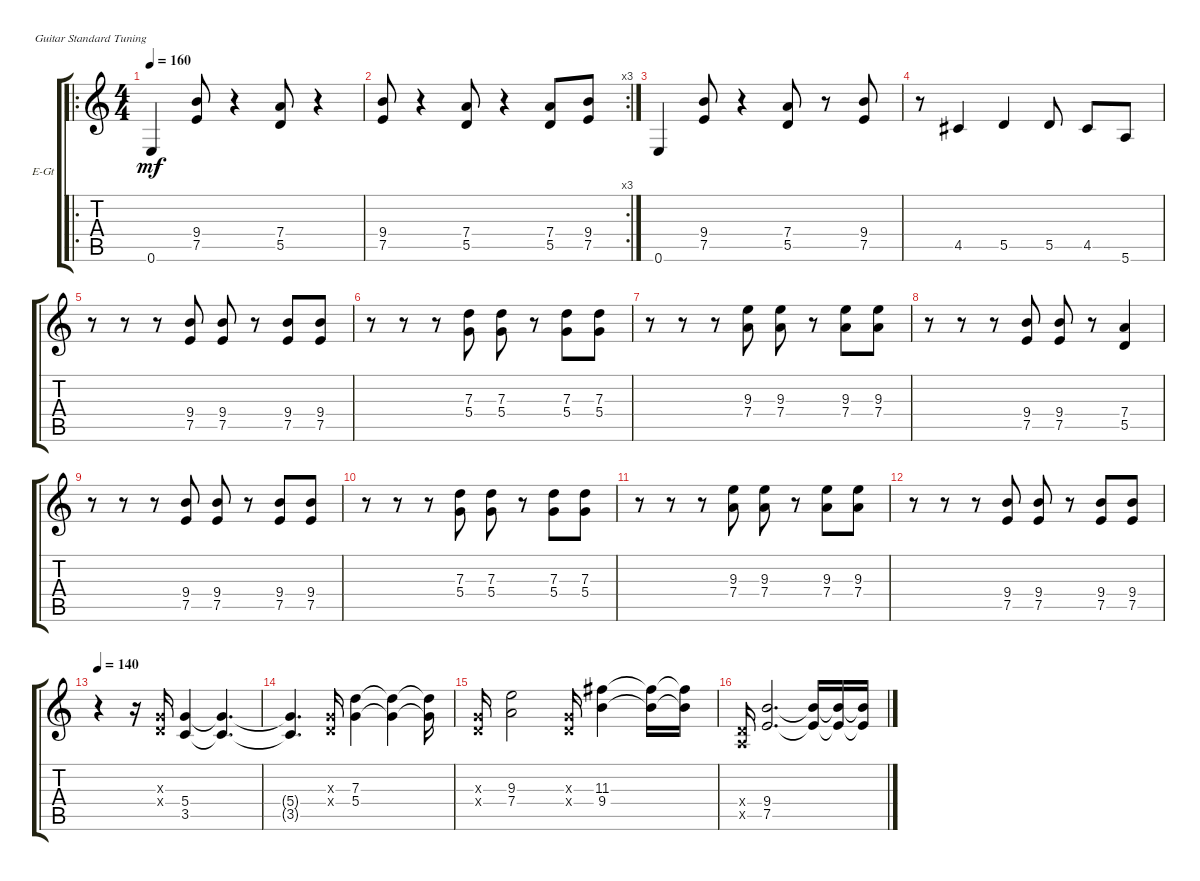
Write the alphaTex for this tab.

\defaultSystemsLayout 4
\bracketExtendMode groupsimilarinstruments
\firstSystemTrackNameOrientation horizontal
\otherSystemsTrackNameOrientation horizontal
\track ("Electric Guitar" "E-Gt") {instrument distortionguitar}
\staff {score tabs}
\tuning (E4 B3 G3 D3 A2 E2)
\ro
\ts (4 4)
\tempo 160
\clef g2
\ks c
0.6.4{dy mf instrument distortionguitar} (7.5 9.4).8 r.4 (5.5 7.4).8 r.4 |
\rc 3
(7.5 9.4).8 r.4 (5.5 7.4).8 r.4 (5.5 7.4).8 (7.5 9.4).8 |
0.6.4 (7.5 9.4).8 r.4 (7.4 5.5).8 r.8 (7.5 9.4).8 |
r.8 4.5.4 5.5.4 5.5.8 4.5.8 5.6.8 |
r.8 r.8 r.8 (7.5 9.4).8 (9.4 7.5).8 r.8 (7.5 9.4).8 (9.4 7.5).8 |
r.8 r.8 r.8 (5.4 7.3).8 (7.3 5.4).8 r.8 (5.4 7.3).8 (7.3 5.4).8 |
r.8 r.8 r.8 (7.4 9.3).8 (9.3 7.4).8 r.8 (7.4 9.3).8 (9.3 7.4).8 |
r.8 r.8 r.8 (9.4 7.5).8 (9.4 7.5).8 r.8 (5.5 7.4).4 |
r.8 r.8 r.8 (7.5 9.4).8 (9.4 7.5).8 r.8 (7.5 9.4).8 (9.4 7.5).8 |
r.8 r.8 r.8 (5.4 7.3).8 (7.3 5.4).8 r.8 (5.4 7.3).8 (7.3 5.4).8 |
r.8 r.8 r.8 (7.4 9.3).8 (9.3 7.4).8 r.8 (7.4 9.3).8 (9.3 7.4).8 |
r.8 r.8 r.8 (9.4 7.5).8 (9.4 7.5).8 r.8 (9.4 7.5).8 (7.5 9.4).8 |
\tempo 140
r.4 r.16 (0.3{x} 0.4{x}).16 (5.4 3.5).4 (5.4{t} 3.5{t}).4{d} |
(5.4{t} 3.5{t}).4{d} (0.3{x} 0.4{x}).16 (5.4 7.3).4 (7.3{t} 5.4{t}).4 (5.4{t} 7.3{t}).16 |
(0.3{x} 0.4{x}).16 (7.4 9.3).2 (0.3{x} 0.4{x}).16 (9.4 11.3).4 (11.3{t} 9.4{t}).16 (9.4{t} 11.3{t}).16 |
(0.5{x} 0.4{x}).16 (9.4 7.5).2{d} (9.4{t} 7.5{t}).16 (7.5{t} 9.4{t}).16 (9.4{t} 7.5{t}).16
